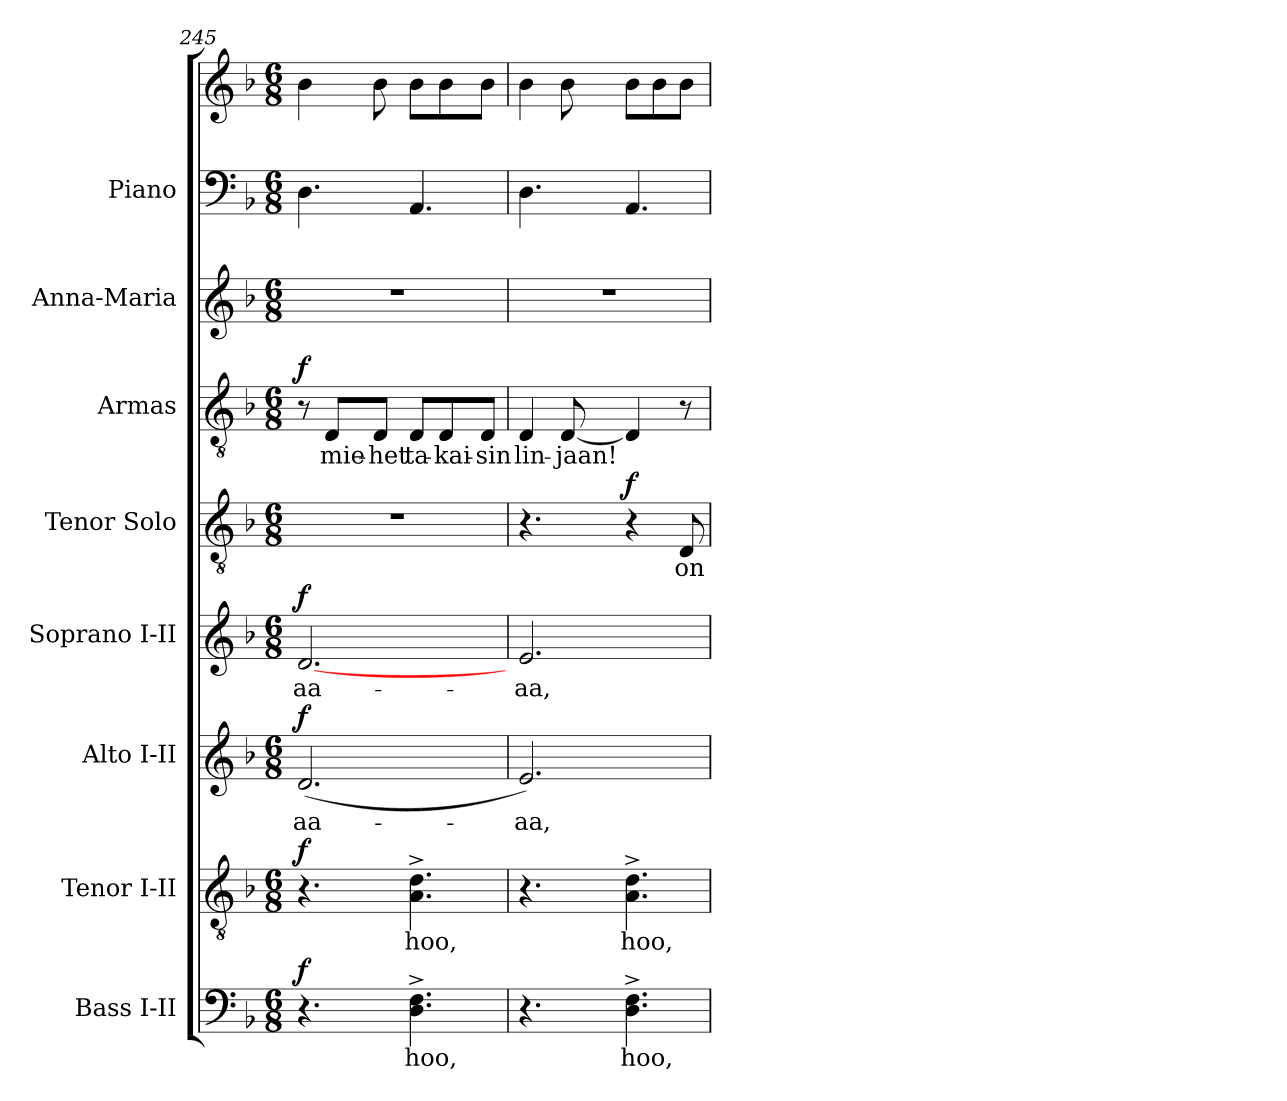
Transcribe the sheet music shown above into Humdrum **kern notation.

**kern	**text	**dynam	**kern	**text	**dynam	**kern	**text	**dynam	**kern	**text	**dynam	**kern	**text	**dynam	**kern	**text	**dynam	**kern	**kern	**kern
*part8	*part8	*part8	*part7	*part7	*part7	*part6	*part6	*part6	*part5	*part5	*part5	*part4	*part4	*part4	*part3	*part3	*part3	*part2	*part1	*part1
*staff9	*staff9	*staff9	*staff8	*staff8	*staff8	*staff7	*staff7	*staff7	*staff6	*staff6	*staff6	*staff5	*staff5	*staff5	*staff4	*staff4	*staff4	*staff3	*staff2	*staff1
*I"Bass I-II	*	*	*I"Tenor I-II	*	*	*I"Alto I-II	*	*	*I"Soprano I-II	*	*	*I"Tenor Solo	*	*	*I"Armas	*	*	*I"Anna-Maria	*I"Piano	*
*I'B.	*	*	*I'T.	*	*	*I'A.	*	*	*I'S.	*	*	*I'T. Solo	*	*	*I'Armas	*	*	*I'A-M	*I'Pno.	*
*clefF4	*	*	*clefGv2	*	*	*clefG2	*	*	*clefG2	*	*	*clefGv2	*	*	*clefGv2	*	*	*clefG2	*clefF4	*clefG2
*	*	*	*ITrd7c12	*	*	*	*	*	*	*	*	*ITrd7c12	*	*	*ITrd7c12	*	*	*	*	*
*k[b-]	*	*	*k[b-]	*	*	*k[b-]	*	*	*k[b-]	*	*	*k[b-]	*	*	*k[b-]	*	*	*k[b-]	*k[b-]	*k[b-]
*F:	*	*	*F:	*	*	*F:	*	*	*F:	*	*	*F:	*	*	*F:	*	*	*F:	*F:	*F:
*M6/8	*	*	*M6/8	*	*	*M6/8	*	*	*M6/8	*	*	*M6/8	*	*	*M6/8	*	*	*M6/8	*M6/8	*M6/8
=245	=245	=245	=245	=245	=245	=245	=245	=245	=245	=245	=245	=245	=245	=245	=245	=245	=245	=245	=245	=245
!	!	!	!	!	!	!	!LO:LY:b:color=#000000	!	!	!	!	!	!	!	!	!	!	!	!	!
!	!	!	!	!	!	!	!	!	!	!LO:LY:b:color=#000000	!	!LO:N:vis=1	!	!	!	!	!	!LO:N:vis=1	!	!
4.r	.	f	4.r	.	f	(2.di/	aa-	f	[<2.di/	aa-	f	2.r	.	.	8r	.	f	2.r	4.Di\	4b-i\
!	!	!	!	!	!	!	!	!	!	!	!	!	!	!	!	!LO:LY:b:color=#000000	!	!	!	!
.	.	.	.	.	.	.	.	.	.	.	.	.	.	.	8DDi/L	mie-	.	.	.	.
!	!	!	!	!	!	!	!	!	!	!	!	!	!	!	!	!LO:LY:b:color=#000000	!	!	!	!
.	.	.	.	.	.	.	.	.	.	.	.	.	.	.	8DDi/J	-het	.	.	.	8b-i\
!	!LO:LY:b:color=#000000	!	!	!	!	!	!	!	!	!	!	!	!	!	!	!	!	!	!	!
!	!	!	!	!LO:LY:b:color=#000000	!	!	!	!	!	!	!	!	!	!	!	!	!	!	!	!
!	!	!	!	!	!	!	!	!	!	!	!	!	!	!	!	!LO:LY:b:color=#000000	!	!	!	!
4.Di\^ 4.Fi^	hoo,	.	4.AAi\^ 4.Di^	hoo,	.	.	.	.	.	.	.	.	.	.	8DDi/L	ta-	.	.	4.AAi/	8b-i\L
!	!	!	!	!	!	!	!	!	!	!	!	!	!	!	!	!LO:LY:b:color=#000000	!	!	!	!
.	.	.	.	.	.	.	.	.	.	.	.	.	.	.	8DDi/	-kai-	.	.	.	8b-i\
!	!	!	!	!	!	!	!	!	!	!	!	!	!	!	!	!LO:LY:b:color=#000000	!	!	!	!
.	.	.	.	.	.	.	.	.	.	.	.	.	.	.	8DDi/J	-sin	.	.	.	8b-i\J
=246	=246	=246	=246	=246	=246	=246	=246	=246	=246	=246	=246	=246	=246	=246	=246	=246	=246	=246	=246	=246
!	!	!	!	!	!	!	!LO:LY:b:color=#000000	!	!	!	!	!	!	!	!	!	!	!	!	!
!	!	!	!	!	!	!	!	!	!	!LO:LY:b:color=#000000	!	!	!	!	!	!	!	!	!	!
!	!	!	!	!	!	!	!	!	!	!	!	!	!	!	!	!LO:LY:b:color=#000000	!	!LO:N:vis=1	!	!
4.r	.	.	4.r	.	.	2.ei/)	-aa,	.	2.ei/	-aa,	.	4.r	.	.	4DDi/	lin-	.	2.r	4.Di\	4b-i\
!	!	!	!	!	!	!	!	!	!	!	!	!	!	!	!	!LO:LY:b:color=#000000	!	!	!	!
.	.	.	.	.	.	.	.	.	.	.	.	.	.	.	[<8DDi/	-jaan!	.	.	.	8b-i\
!	!LO:LY:b:color=#000000	!	!	!	!	!	!	!	!	!	!	!	!	!	!	!	!	!	!	!
!	!	!	!	!LO:LY:b:color=#000000	!	!	!	!	!	!	!	!	!	!	!	!	!	!	!	!
4.Di\^ 4.Fi^	hoo,	.	4.AAi\^ 4.Di^	hoo,	.	.	.	.	.	.	.	4r	.	f	4DDi/]	.	.	.	4.AAi/	8b-i\L
.	.	.	.	.	.	.	.	.	.	.	.	.	.	.	.	.	.	.	.	8b-i\
!	!	!	!	!	!	!	!	!	!	!	!	!	!LO:LY:b:color=#000000	!	!	!	!	!	!	!
.	.	.	.	.	.	.	.	.	.	.	.	8DDi/	on	.	8r	.	.	.	.	8b-i\J
=	=	=	=	=	=	=	=	=	=	=	=	=	=	=	=	=	=	=	=	=
*-	*-	*-	*-	*-	*-	*-	*-	*-	*-	*-	*-	*-	*-	*-	*-	*-	*-	*-	*-	*-
